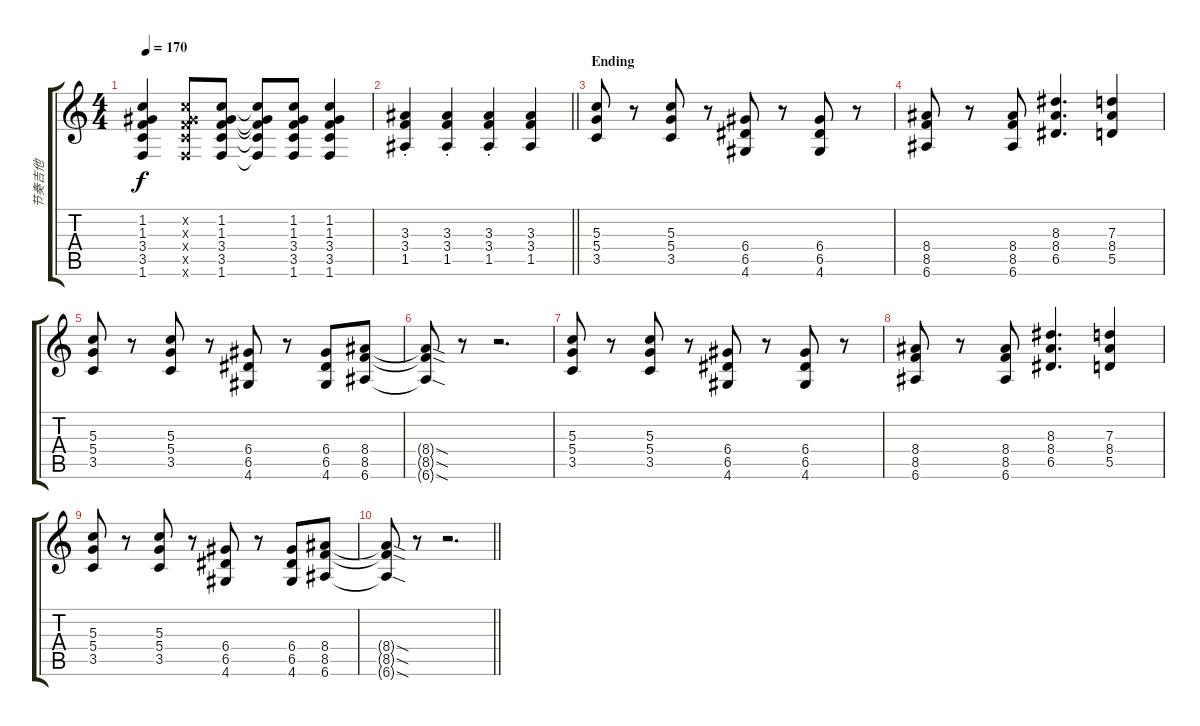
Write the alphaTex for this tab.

\track ("节奏吉他" "节奏吉他") {instrument distortionguitar}
\staff {score tabs}
\tuning (E4 B3 G3 D3 A2 E2) {hide}
\ts (4 4)
\tempo 170
\clef g2
\ks c
(1.2 1.3 3.4 3.5 1.6).4{dy f} (1.2{x} 1.3{x} 3.4{x} 3.5{x} 1.6{x}).8 (1.2 1.3 3.4 3.5 1.6).8 (1.2{t} 1.3{t} 3.4{t} 3.5{t} 1.6{t}).8 (1.2 1.3 3.4 3.5 1.6).8 (1.2 1.3 3.4 3.5 1.6).4 |
\barLineRight lightlight
(3.3{st} 3.4{st} 1.5{st}).4 (3.3{st} 3.4{st} 1.5{st}).4 (3.3{st} 3.4{st} 1.5{st}).4 (3.3 3.4 1.5).4 |
\section ("" "Ending")
(5.3 5.4 3.5).8 r.8 (5.3 5.4 3.5).8 r.8 (6.4 6.5 4.6).8 r.8 (6.4 6.5 4.6).8 r.8 |
(8.4 8.5 6.6).8 r.8 (8.4 8.5 6.6).8 (8.3 8.4 6.5).4{d} (7.3 8.4 5.5).4 |
(5.3 5.4 3.5).8 r.8 (5.3 5.4 3.5).8 r.8 (6.4 6.5 4.6).8 r.8 (6.4 6.5 4.6).8 (8.4 8.5 6.6).8 |
(8.4{sod t} 8.5{sod t} 6.6{sod t}).8 r.8 r.2{d} |
(5.3 5.4 3.5).8 r.8 (5.3 5.4 3.5).8 r.8 (6.4 6.5 4.6).8 r.8 (6.4 6.5 4.6).8 r.8 |
(8.4 8.5 6.6).8 r.8 (8.4 8.5 6.6).8 (8.3 8.4 6.5).4{d} (7.3 8.4 5.5).4 |
(5.3 5.4 3.5).8 r.8 (5.3 5.4 3.5).8 r.8 (6.4 6.5 4.6).8 r.8 (6.4 6.5 4.6).8 (8.4 8.5 6.6).8 |
\barLineRight lightlight
(8.4{sod t} 8.5{sod t} 6.6{sod t}).8 r.8 r.2{d}
